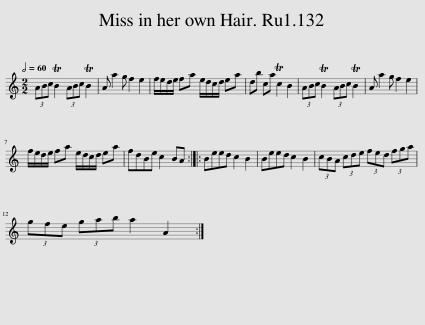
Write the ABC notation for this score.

X:1
L:1/8
Q:1/2=60
M:2/2
I:linebreak $
K:C
V:1 treble
V:1
 (3ABc TB2 (3ABc TB2 | A a2 g f2 e2 | f/e/d/e/ fa e/d/c/d/ ea | db ca Tc2 B2 | (3ABc TB2 (3ABc TB2 | %5
 A a2 g f2 e2 |$ f/e/d/e/ fa e/d/c/d/ ea | fdBe c2 BA :: Beed c2 B2 | Beed c2 B2 | %10
 (3cBA (3cde (3fed (3fga |$ (3gfe (3gab a2 A2 :| %12
